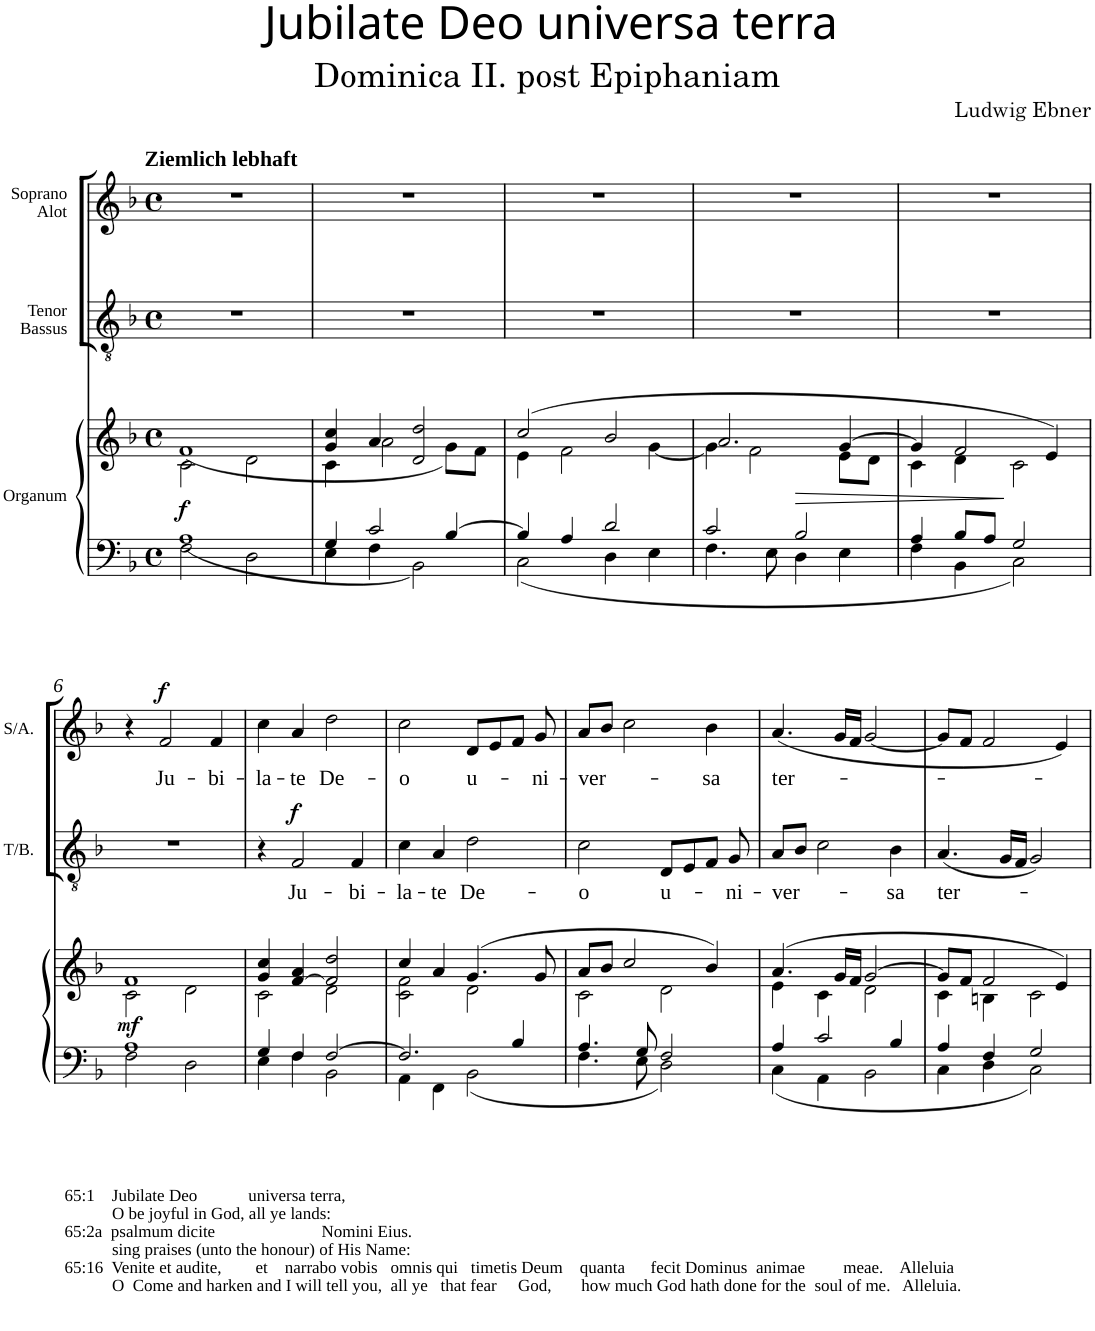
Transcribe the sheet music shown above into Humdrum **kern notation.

**kern	**kern	**dynam	**kern	**text	**dynam	**kern	**text	**dynam
*part3	*part3	*part3	*part2	*part2	*part2	*part1	*part1	*part1
*staff4	*staff3	*staff3/4	*staff2	*staff2	*staff2	*staff1	*staff1	*staff1
*I"Organum	*	*	*I"Tenor Bassus	*	*	*I"Soprano Alot	*	*
*	*	*	*I'T/B.	*	*	*I'S/A.	*	*
*clefF4	*clefG2	*	*clefGv2	*	*	*clefG2	*	*
*k[b-]	*k[b-]	*	*k[b-]	*	*	*k[b-]	*	*
*M4/4	*M4/4	*	*M4/4	*	*	*M4/4	*	*
*met(c)	*met(c)	*	*met(c)	*	*	*met(c)	*	*
=1	=1	=1	=1	=1	=1	=1	=1	=1
*^	*^	*	*	*	*	*	*	*
!	!	!	!	!	!	!	!	!LO:TX:a:B:t=Ziemlich lebhaft	!	!
!	!	!	!	!LO:DY:a=2	!	!	!	!	!	!
1A	2F\	(1f	2c\	f	1r	.	.	1r	.	.
.	2D\	.	2d\	.	.	.	.	.	.	.
=2	=2	=2	=2	=2	=2	=2	=2	=2	=2	=2
4G/	4E\	4g/ 4cc/	4c\	.	1r	.	.	1r	.	.
2c/	4F\	4a/	2a\	.	.	.	.	.	.	.
.	2BB-\	2d/ 2dd/	.	.	.	.	.	.	.	.
[4B-/	.	.	8g\L)	.	.	.	.	.	.	.
.	.	.	8f\J	.	.	.	.	.	.	.
=3	=3	=3	=3	=3	=3	=3	=3	=3	=3	=3
4B-/]	2C\	(2cc/	4e\	.	1r	.	.	1r	.	.
4A/	.	.	2f\	.	.	.	.	.	.	.
2d/	4D\	2b-/	.	.	.	.	.	.	.	.
.	4E\	.	[4g\	.	.	.	.	.	.	.
=4	=4	=4	=4	=4	=4	=4	=4	=4	=4	=4
2c/	4.F\	2.a/	4g\]	.	1r	.	.	1r	.	.
.	.	.	2f\	.	.	.	.	.	.	.
.	8E\	.	.	.	.	.	.	.	.	.
2B-/	4D\	.	.	.	.	.	.	.	.	.
.	4E\	[4g/	8e\L	.	.	.	.	.	.	.
.	.	.	8d\J	.	.	.	.	.	.	.
=5	=5	=5	=5	=5	=5	=5	=5	=5	=5	=5
4A/	4F\	4g/]	4c\	.	1r	.	.	1r	.	.
8B-/L	4BB-\	2f/	4d\	.	.	.	.	.	.	.
8A/J	.	.	.	.	.	.	.	.	.	.
2G/	2C\	.	2c\	.	.	.	.	.	.	.
.	.	4e/)	.	.	.	.	.	.	.	.
!!LO:LB:g=z
=6	=6	=6	=6	=6	=6	=6	=6	=6	=6	=6
!LO:TX:b:t=65&colon;1    Jubilate Deo            universa terra,	!	!	!	!	!	!	!	!	!	!
!LO:TX:b:t=O be joyful in God, all ye lands&colon;	!	!	!	!	!	!	!	!	!	!
!LO:TX:b:t=65&colon;2a  psalmum dicite                         Nomini Eius.	!	!	!	!	!	!	!	!	!	!
!LO:TX:b:t=sing praises (unto the honour) of His Name&colon;	!	!	!	!	!	!	!	!	!	!
!LO:TX:b:t=65&colon;16  Venite et audite,        et    narrabo vobis   omnis qui   timetis Deum    quanta      fecit Dominus  animae         meae.    Alleluia	!	!	!	!	!	!	!	!	!	!
!LO:TX:b:t=O  Come and harken and I will tell you,  all ye   that fear     God,       how much God hath done for the  soul of me.   Alleluia.	!	!	!	!	!	!	!	!	!	!
!	!	!	!	!LO:DY:a=2	!	!	!	!	!	!
1A	2F\	1f	2c\	mf	1r	.	.	4r	.	.
!	!	!	!	!	!	!	!	!	!LO:LY:b	!LO:DY:a
.	.	.	.	.	.	.	.	2f/	Ju-	f
.	2D\	.	2d\	.	.	.	.	.	.	.
!	!	!	!	!	!	!	!	!	!LO:LY:b	!
.	.	.	.	.	.	.	.	4f/	-bi-	.
=7	=7	=7	=7	=7	=7	=7	=7	=7	=7	=7
!	!	!	!	!	!	!	!	!	!LO:LY:b	!
4G/	4E\	4g/ 4cc/	2c\	.	4r	.	.	4cc\	-la-	.
!	!	!	!	!	!	!LO:LY:b	!LO:DY:a	!	!LO:LY:b	!
4F/	4F\	[4f/ 4a/	.	.	2F/	Ju-	f	4a/	-te	.
!	!	!	!	!	!	!	!	!	!LO:LY:b	!
[2F/	2BB-\	2f/] 2dd/	2d\	.	.	.	.	2dd\	De-	.
!	!	!	!	!	!	!LO:LY:b	!	!	!	!
.	.	.	.	.	4F/	-bi-	.	.	.	.
=8	=8	=8	=8	=8	=8	=8	=8	=8	=8	=8
!	!	!	!	!	!	!LO:LY:b	!	!	!LO:LY:b	!
2.F/]	4AA\	4cc/	2c\ 2f\	.	4c\	-la-	.	2cc\	-o	.
!	!	!	!	!	!	!LO:LY:b	!	!	!	!
.	4FF\	4a/	.	.	4A/	-te	.	.	.	.
!	!	!	!	!	!	!LO:LY:b	!	!	!LO:LY:b	!
.	2BB-\	(4.g/	2d\	.	2d\	De-	.	8d/L	u-	.
.	.	.	.	.	.	.	.	8e/	.	.
4B-/	.	.	.	.	.	.	.	8f/J	.	.
!	!	!	!	!	!	!	!	!	!LO:LY:b	!
.	.	8g/	.	.	.	.	.	8g/	-ni-	.
=9	=9	=9	=9	=9	=9	=9	=9	=9	=9	=9
!	!	!	!	!	!	!LO:LY:b	!	!	!LO:LY:b	!
4.A/	4.F\	8a/L	2c\	.	2c\	-o	.	8a/L	-ver-	.
.	.	8b-/J	.	.	.	.	.	8b-/J	.	.
.	.	2cc/	.	.	.	.	.	2cc\	.	.
8G/	8E\	.	.	.	.	.	.	.	.	.
!	!	!	!	!	!	!LO:LY:b	!	!	!	!
2F/	2D\	.	2d\	.	8D/L	u-	.	.	.	.
.	.	.	.	.	8E/	.	.	.	.	.
!	!	!	!	!	!	!	!	!	!LO:LY:b	!
.	.	4b-/)	.	.	8F/J	.	.	4b-\	-sa	.
!	!	!	!	!	!	!LO:LY:b	!	!	!	!
.	.	.	.	.	8G/	-ni-	.	.	.	.
=10	=10	=10	=10	=10	=10	=10	=10	=10	=10	=10
!	!	!	!	!	!	!LO:LY:b	!	!	!LO:LY:b	!
4A/	4C\	(4.a/	4e\	.	8A/L	-ver-	.	(4.a/	ter-	.
.	.	.	.	.	8B-/J	.	.	.	.	.
2c/	4AA\	.	4c\	.	2c\	.	.	.	.	.
.	.	16g/LL	.	.	.	.	.	16g/LL	.	.
.	.	16f/JJ	.	.	.	.	.	16f/JJ	.	.
.	2BB-\	[2g/	2d\	.	.	.	.	[2g/	.	.
!	!	!	!	!	!	!LO:LY:b	!	!	!	!
4B-/	.	.	.	.	4B-\	-sa	.	.	.	.
=11	=11	=11	=11	=11	=11	=11	=11	=11	=11	=11
!	!	!	!	!	!	!LO:LY:b	!	!	!	!
4A/	4C\	8g/L]	4c\	.	(4.A/	ter-	.	8g/L]	.	.
.	.	8f/J	.	.	.	.	.	8f/J	.	.
4F/	4D\	2f/	4Bn\	.	.	.	.	2f/	.	.
.	.	.	.	.	16G/LL	.	.	.	.	.
.	.	.	.	.	16F/JJ	.	.	.	.	.
2G/	2C\	.	2c\	.	2G/)	.	.	.	.	.
.	.	4e/)	.	.	.	.	.	4e/)	.	.
*v	*v	*	*	*	*	*	*	*	*	*
*	*v	*v	*	*	*	*	*	*	*
=	=	=	=	=	=	=	=	=
*-	*-	*-	*-	*-	*-	*-	*-	*-
